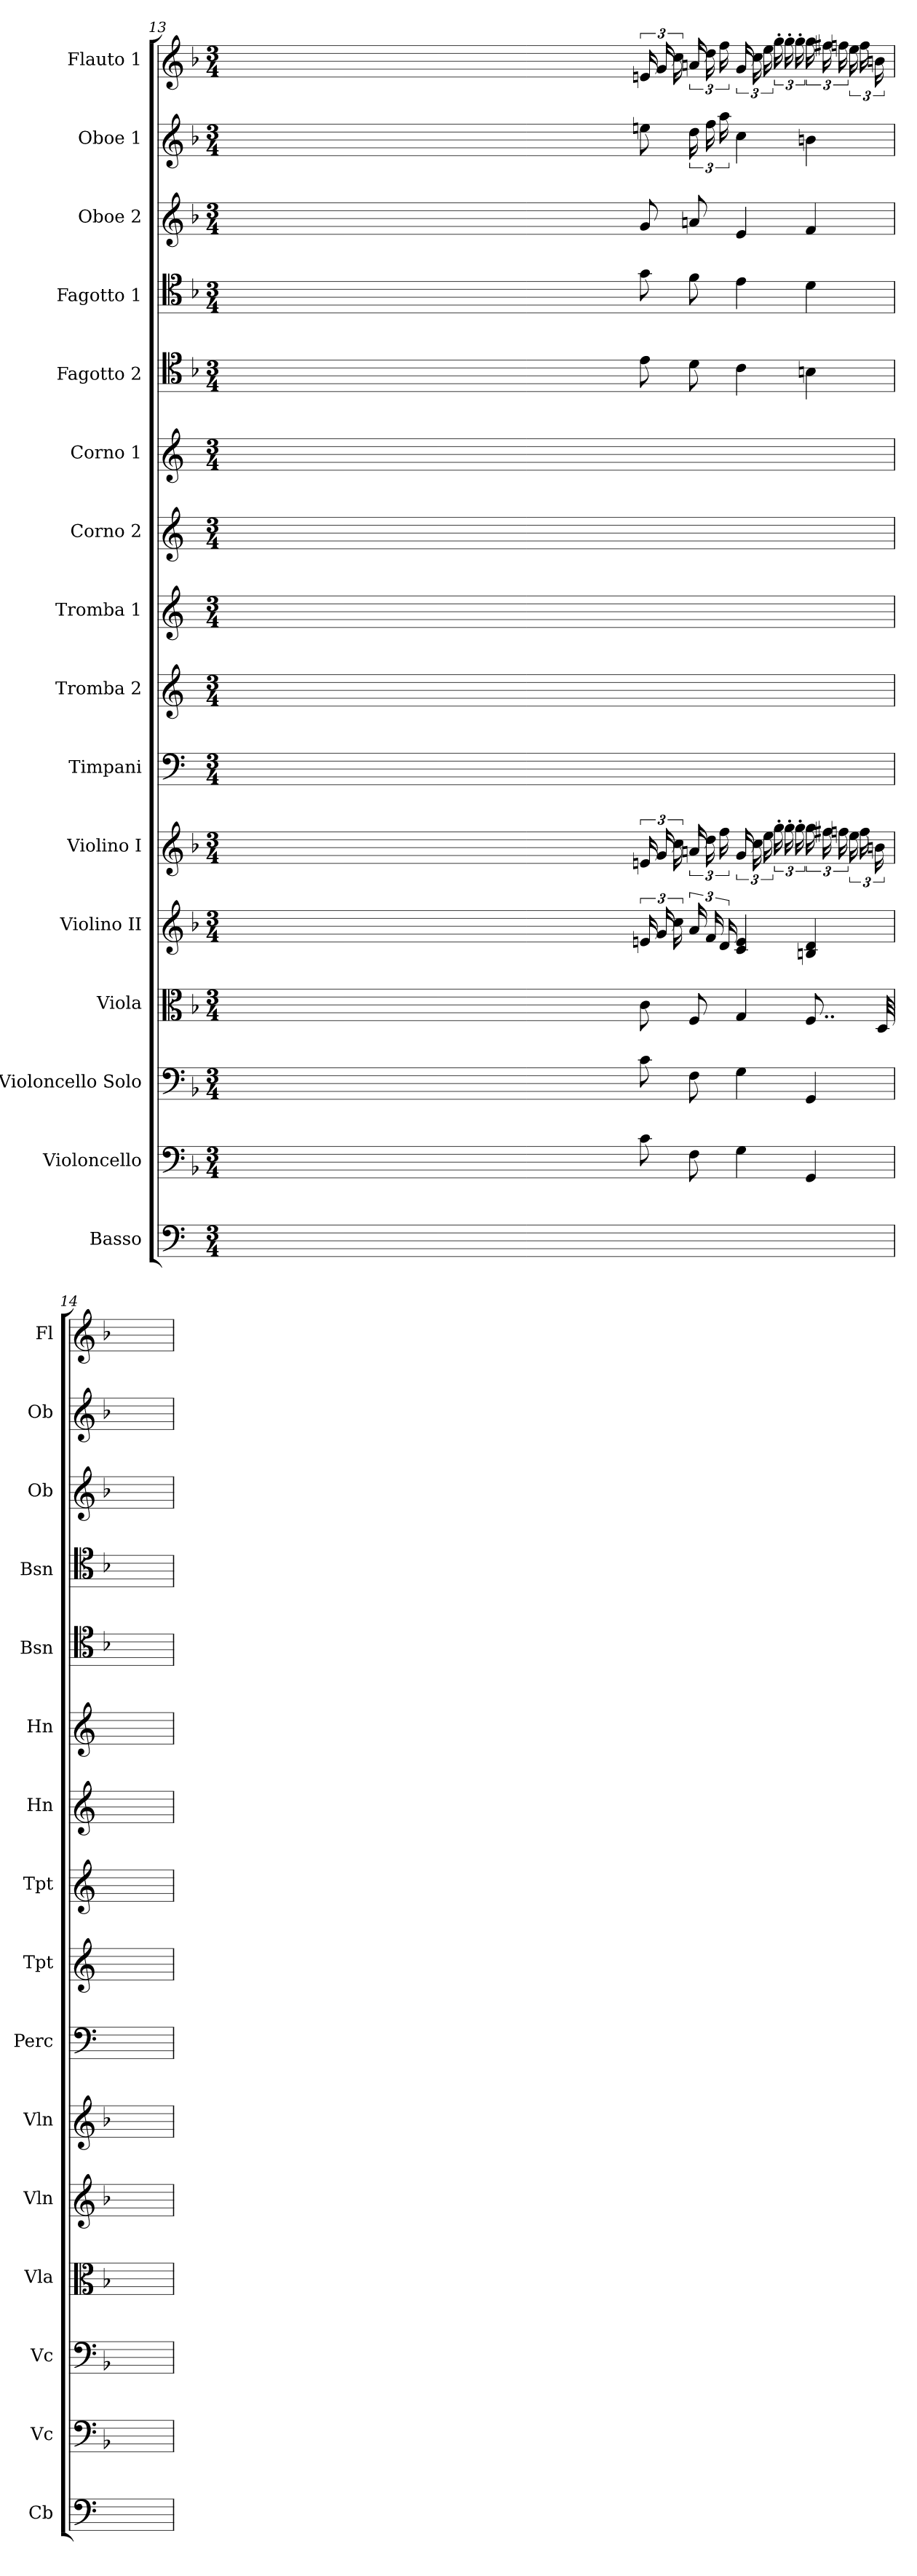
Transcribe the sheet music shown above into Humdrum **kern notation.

**kern	**kern	**kern	**kern	**kern	**kern	**kern	**kern	**kern	**kern	**kern	**kern	**kern	**kern	**kern	**kern
*part16	*part15	*part14	*part13	*part12	*part11	*part10	*part9	*part8	*part7	*part6	*part5	*part4	*part3	*part2	*part1
*staff16	*staff15	*staff14	*staff13	*staff12	*staff11	*staff10	*staff9	*staff8	*staff7	*staff6	*staff5	*staff4	*staff3	*staff2	*staff1
*I"Basso	*I"Violoncello	*I"Violoncello Solo	*I"Viola	*I"Violino II	*I"Violino I	*I"Timpani	*I"Tromba 2	*I"Tromba 1	*I"Corno 2	*I"Corno 1	*I"Fagotto 2	*I"Fagotto 1	*I"Oboe 2	*I"Oboe 1	*I"Flauto 1
*I'Cb	*I'Vc	*I'Vc	*I'Vla	*I'Vln	*I'Vln	*I'Perc	*I'Tpt	*I'Tpt	*I'Hn	*I'Hn	*I'Bsn	*I'Bsn	*I'Ob	*I'Ob	*I'Fl
*clefF4	*clefF4	*clefF4	*clefC3	*clefG2	*clefG2	*clefF4	*clefG2	*clefG2	*clefG2	*clefG2	*clefC4	*clefC4	*clefG2	*clefG2	*clefG2
*ITrd7c12	*	*	*	*	*	*	*ITrd1c2	*ITrd1c2	*ITrd4c7	*ITrd4c7	*	*	*	*	*
*	*k[b-]	*k[b-]	*k[b-]	*k[b-]	*k[b-]	*	*	*	*	*	*k[b-]	*k[b-]	*k[b-]	*k[b-]	*k[b-]
*M3/4	*M3/4	*M3/4	*M3/4	*M3/4	*M3/4	*M3/4	*M3/4	*M3/4	*M3/4	*M3/4	*M3/4	*M3/4	*M3/4	*M3/4	*M3/4
=13	=13	=13	=13	=13	=13	=13	=13	=13	=13	=13	=13	=13	=13	=13	=13
2.ryy	2.ryy	2.ryy	2.ryy	2.ryy	2.ryy	2.ryy	2.ryy	2.ryy	2.ryy	2.ryy	2.ryy	2.ryy	2.ryy	2.ryy	2.ryy
4ryy	4ryy	4ryy	4ryy	4ryy	4ryy	4ryy	4ryy	4ryy	4ryy	4ryy	4ryy	4ryy	4ryy	4ryy	4ryy
1ryy	1ryy	1ryy	1ryy	1ryy	1ryy	1ryy	1ryy	1ryy	1ryy	1ryy	1ryy	1ryy	1ryy	1ryy	1ryy
1ryy	1ryy	1ryy	1ryy	1ryy	1ryy	1ryy	1ryy	1ryy	1ryy	1ryy	1ryy	1ryy	1ryy	1ryy	1ryy
1ryy	1ryy	1ryy	1ryy	1ryy	1ryy	1ryy	1ryy	1ryy	1ryy	1ryy	1ryy	1ryy	1ryy	1ryy	1ryy
1ryy	1ryy	1ryy	1ryy	1ryy	1ryy	1ryy	1ryy	1ryy	1ryy	1ryy	1ryy	1ryy	1ryy	1ryy	1ryy
1ryy	1ryy	1ryy	1ryy	1ryy	1ryy	1ryy	1ryy	1ryy	1ryy	1ryy	1ryy	1ryy	1ryy	1ryy	1ryy
1ryy	1ryy	1ryy	1ryy	1ryy	1ryy	1ryy	1ryy	1ryy	1ryy	1ryy	1ryy	1ryy	1ryy	1ryy	1ryy
1ryy	1ryy	1ryy	1ryy	1ryy	1ryy	1ryy	1ryy	1ryy	1ryy	1ryy	1ryy	1ryy	1ryy	1ryy	1ryy
1ryy	1ryy	1ryy	1ryy	1ryy	1ryy	1ryy	1ryy	1ryy	1ryy	1ryy	1ryy	1ryy	1ryy	1ryy	1ryy
4ryy	4ryy	4ryy	4ryy	4ryy	4ryy	4ryy	4ryy	4ryy	4ryy	4ryy	4ryy	4ryy	4ryy	4ryy	4ryy
2.ryy	8c	8c	8c	24en	24en	2.ryy	2.ryy	2.ryy	2.ryy	2.ryy	8e	8g	8g	8een	24en
.	.	.	.	24g	24g	.	.	.	.	.	.	.	.	.	24g
.	.	.	.	24cc	24cc	.	.	.	.	.	.	.	.	.	24cc
.	8F	8F	8F	24a	24an	.	.	.	.	.	8d	8f	8an	24dd	24an
.	.	.	.	24f	24dd	.	.	.	.	.	.	.	.	24ff	24dd
.	.	.	.	24d	24ff	.	.	.	.	.	.	.	.	24aa	24ff
.	4G	4G	4G	4c 4e	24g	.	.	.	.	.	4c	4e	4e	4cc	24g
.	.	.	.	.	24cc	.	.	.	.	.	.	.	.	.	24cc
.	.	.	.	.	24ee	.	.	.	.	.	.	.	.	.	24ee
.	.	.	.	.	24gg'	.	.	.	.	.	.	.	.	.	24gg'
.	.	.	.	.	24gg'	.	.	.	.	.	.	.	.	.	24gg'
.	.	.	.	.	24gg'	.	.	.	.	.	.	.	.	.	24gg'
.	4GG	4GG	8..F	4Bn 4d	24gg	.	.	.	.	.	4Bn	4d	4f	4bn	24gg
.	.	.	.	.	24ff#X	.	.	.	.	.	.	.	.	.	24ff#X
.	.	.	.	.	24ffn	.	.	.	.	.	.	.	.	.	24ffn
.	.	.	.	.	24ee	.	.	.	.	.	.	.	.	.	24ee
.	.	.	.	.	24ff	.	.	.	.	.	.	.	.	.	24ff
.	.	.	.	.	24bn	.	.	.	.	.	.	.	.	.	24bn
.	.	.	32D	.	.	.	.	.	.	.	.	.	.	.	.
=14	=14	=14	=14	=14	=14	=14	=14	=14	=14	=14	=14	=14	=14	=14	=14
4ryy	4ryy	4ryy	4ryy	4ryy	4ryy	4ryy	4ryy	4ryy	4ryy	4ryy	4ryy	4ryy	4ryy	4ryy	4ryy
=	=	=	=	=	=	=	=	=	=	=	=	=	=	=	=
*-	*-	*-	*-	*-	*-	*-	*-	*-	*-	*-	*-	*-	*-	*-	*-
